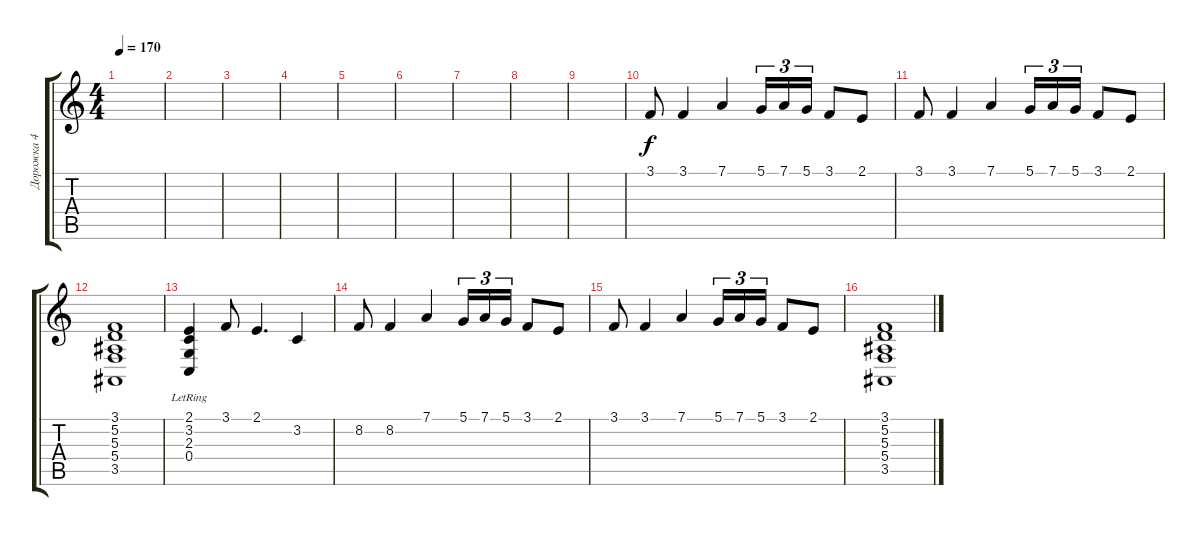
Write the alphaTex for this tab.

\track ("Дорожка 4" "Дорожка 4") {instrument stringensemble1}
\staff {score tabs}
\tuning (D4 A3 F3 C3 G2 D2) {hide}
\ts (4 4)
\tempo 170
\clef g2
\ks c
|
|
|
|
|
|
|
|
|
3.1.8 3.1.4 7.1.4 5.1.16{tu (3 2)} 7.1.16{tu (3 2)} 5.1.16{tu (3 2)} 3.1.8 2.1.8 |
3.1.8 3.1.4 7.1.4 5.1.16{tu (3 2)} 7.1.16{tu (3 2)} 5.1.16{tu (3 2)} 3.1.8 2.1.8 |
(3.1 5.2 5.3 5.4 3.5).1 |
(2.1 3.2{lr} 2.3{lr} 0.4{lr}).4 3.1.8 2.1.4{d} 3.2.4 |
8.2.8 8.2.4 7.1.4 5.1.16{tu (3 2)} 7.1.16{tu (3 2)} 5.1.16{tu (3 2)} 3.1.8 2.1.8 |
3.1.8 3.1.4 7.1.4 5.1.16{tu (3 2)} 7.1.16{tu (3 2)} 5.1.16{tu (3 2)} 3.1.8 2.1.8 |
(3.1 5.2 5.3 5.4 3.5).1
